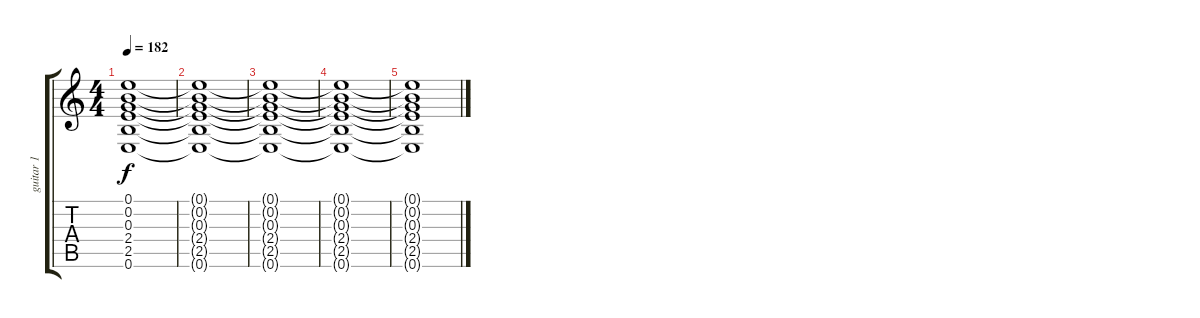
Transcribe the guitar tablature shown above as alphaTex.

\track ("guitar 1" "guitar 1") {instrument electricguitarclean}
\staff {score tabs}
\tuning (E4 B3 G3 D3 A2 E2) {hide}
\ts (4 4)
\tempo 182
\clef g2
\ks c
(0.1 0.2 0.3 2.4 2.5 0.6).1{dy f} |
(0.1{t} 0.2{t} 0.3{t} 2.4{t} 2.5{t} 0.6{t}).1 |
(0.1{t} 0.2{t} 0.3{t} 2.4{t} 2.5{t} 0.6{t}).1 |
(0.1{t} 0.2{t} 0.3{t} 2.4{t} 2.5{t} 0.6{t}).1 |
(0.1{t} 0.2{t} 0.3{t} 2.4{t} 2.5{t} 0.6{t}).1
